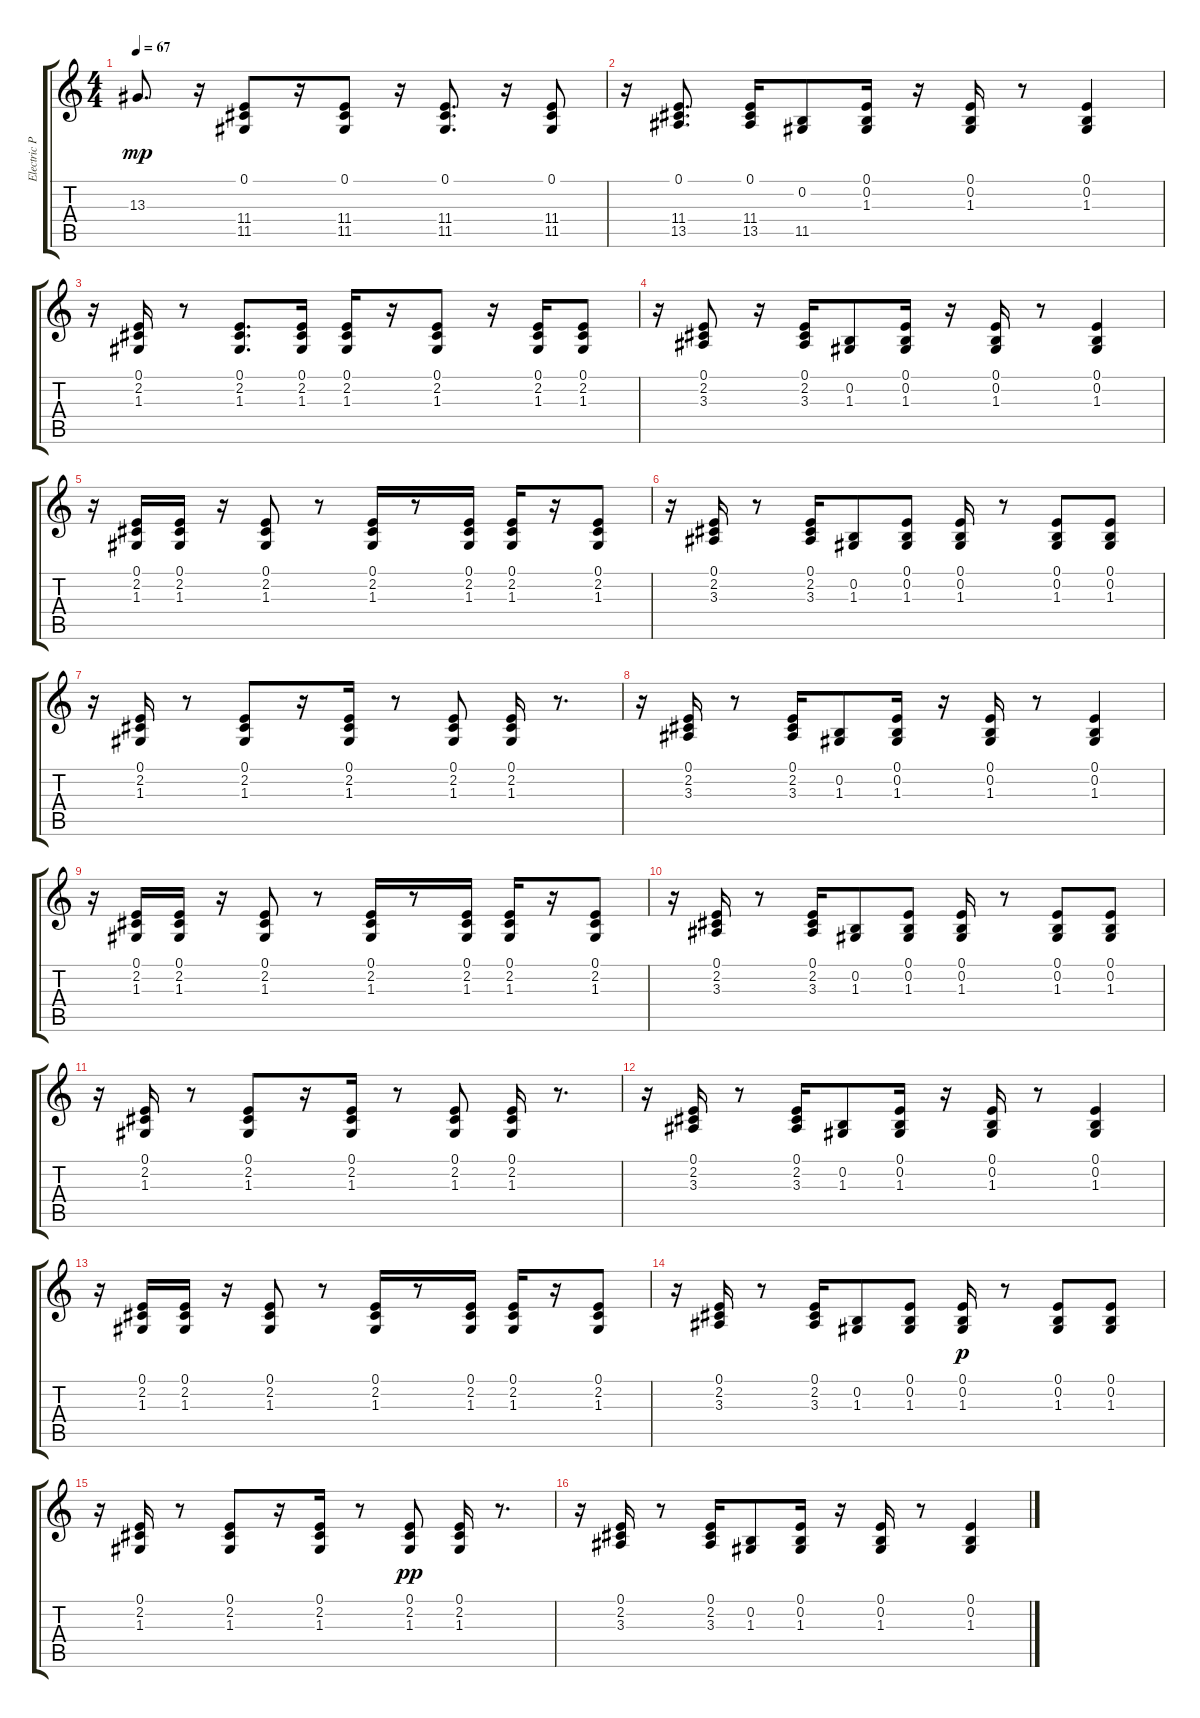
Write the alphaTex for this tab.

\track ("Electric Piano Upper" "Electric P") {instrument ocarina}
\staff {score tabs}
\tuning (E4 B3 G3 D3 A2 E2) {hide}
\ts (4 4)
\tempo 67
\clef g2
\ks c
13.3.8{d dy mp} r.16 (0.1 11.4 11.5).8 r.16 (0.1 11.4 11.5).8 r.16 (0.1 11.4 11.5).8{d} r.16 (0.1 11.4 11.5).8 |
r.16 (0.1 11.4 13.5).8{d} (0.1 11.4 13.5).16 (0.2 11.5).8 (0.1 0.2 1.3).16 r.16 (0.1 0.2 1.3).16 r.8 (0.1 0.2 1.3).4 |
r.16 (0.1 2.2 1.3).16 r.8 (0.1 2.2 1.3).8{d} (0.1 2.2 1.3).16 (0.1 2.2 1.3).16 r.16 (0.1 2.2 1.3).8 r.16 (0.1 2.2 1.3).16 (0.1 2.2 1.3).8 |
r.16 (0.1 2.2 3.3).8 r.16 (0.1 2.2 3.3).16 (0.2 1.3).8 (0.1 0.2 1.3).16 r.16 (0.1 0.2 1.3).16 r.8 (0.1 0.2 1.3).4 |
r.16 (0.1 2.2 1.3).16 (0.1 2.2 1.3).16 r.16 (0.1 2.2 1.3).8 r.8 (0.1 2.2 1.3).16 r.8 (0.1 2.2 1.3).16 (0.1 2.2 1.3).16 r.16 (0.1 2.2 1.3).8 |
r.16 (0.1 2.2 3.3).16 r.8 (0.1 2.2 3.3).16 (0.2 1.3).8 (0.1 0.2 1.3).8 (0.1 0.2 1.3).16 r.8 (0.1 0.2 1.3).8 (0.1 0.2 1.3).8 |
r.16 (0.1 2.2 1.3).16 r.8 (0.1 2.2 1.3).8 r.16 (0.1 2.2 1.3).16 r.8 (0.1 2.2 1.3).8 (0.1 2.2 1.3).16 r.8{d} |
r.16 (0.1 2.2 3.3).16 r.8 (0.1 2.2 3.3).16 (0.2 1.3).8 (0.1 0.2 1.3).16 r.16 (0.1 0.2 1.3).16 r.8 (0.1 0.2 1.3).4 |
r.16 (0.1 2.2 1.3).16 (0.1 2.2 1.3).16 r.16 (0.1 2.2 1.3).8 r.8 (0.1 2.2 1.3).16 r.8 (0.1 2.2 1.3).16 (0.1 2.2 1.3).16 r.16 (0.1 2.2 1.3).8 |
r.16 (0.1 2.2 3.3).16 r.8 (0.1 2.2 3.3).16 (0.2 1.3).8 (0.1 0.2 1.3).8 (0.1 0.2 1.3).16 r.8 (0.1 0.2 1.3).8 (0.1 0.2 1.3).8 |
r.16 (0.1 2.2 1.3).16 r.8 (0.1 2.2 1.3).8 r.16 (0.1 2.2 1.3).16 r.8 (0.1 2.2 1.3).8 (0.1 2.2 1.3).16 r.8{d} |
r.16 (0.1 2.2 3.3).16 r.8 (0.1 2.2 3.3).16 (0.2 1.3).8 (0.1 0.2 1.3).16 r.16 (0.1 0.2 1.3).16 r.8 (0.1 0.2 1.3).4 |
r.16 (0.1 2.2 1.3).16 (0.1 2.2 1.3).16 r.16 (0.1 2.2 1.3).8 r.8 (0.1 2.2 1.3).16 r.8 (0.1 2.2 1.3).16 (0.1 2.2 1.3).16 r.16 (0.1 2.2 1.3).8 |
r.16 (0.1 2.2 3.3).16 r.8 (0.1 2.2 3.3).16 (0.2 1.3).8 (0.1 0.2 1.3).8 (0.1 0.2 1.3).16{dy p} r.8 (0.1 0.2 1.3).8 (0.1 0.2 1.3).8 |
r.16 (0.1 2.2 1.3).16 r.8 (0.1 2.2 1.3).8 r.16 (0.1 2.2 1.3).16 r.8 (0.1 2.2 1.3).8{dy pp} (0.1 2.2 1.3).16 r.8{d} |
r.16 (0.1 2.2 3.3).16 r.8 (0.1 2.2 3.3).16 (0.2 1.3).8 (0.1 0.2 1.3).16 r.16 (0.1 0.2 1.3).16 r.8 (0.1 0.2 1.3).4
